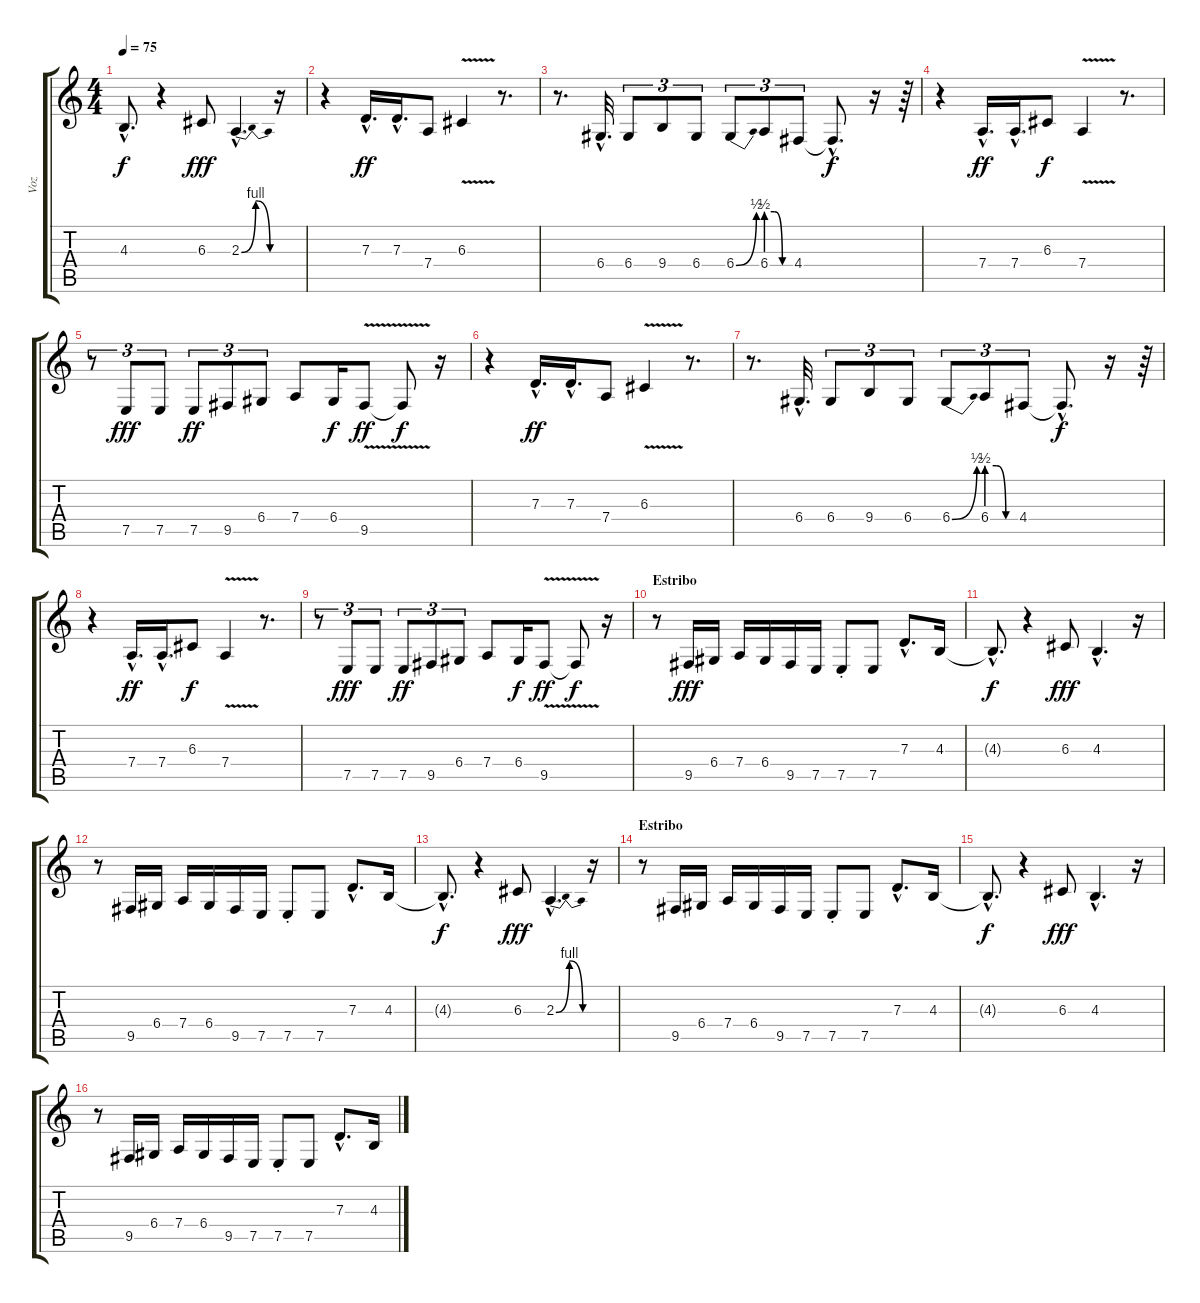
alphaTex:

\track ("Voz" "Voz") {instrument recorder}
\staff {score tabs}
\tuning (E4 B3 G3 D3 A2 E2) {hide}
\ts (4 4)
\tempo 75
\clef g2
\ks c
4.3{hac t}.8{d dy f} r.4 6.3.8{dy fff balance 0} 2.3{be (bendrelease 0 0 5 4 33 4 60 0) hac}.4{d} r.16 |
r.4{balance 5} 7.3{hac}.16{d dy ff} 7.3{hac}.16{d} 7.4.8 6.3{v}.4 r.8{d} |
r.8{d} 6.4{hac}.32{d} 6.4.8{tu (3 2)} 9.4.8{tu (3 2)} 6.4.8{tu (3 2)} 6.4{be (bend 0 0 60 2)}.8{tu (3 2)} 6.4{be (custom 0 2 20 2 40 0 60 0)}.8{tu (3 2)} 4.4.8{tu (3 2)} 4.4{hac t}.8{d dy f} r.16 r.64 |
r.4 7.4{hac}.16{d dy ff} 7.4{hac}.16{d} 6.3.8{dy f} 7.4{v}.4 r.8{d} |
r.8{tu (3 2) volume 16 balance 1} 7.5.8{tu (3 2) dy fff} 7.5.8{tu (3 2)} 7.5.8{tu (3 2) dy ff} 9.5.8{tu (3 2) volume 12 balance 5} 6.4.8{tu (3 2)} 7.4.8 6.4.16{dy f} 9.5{v}.8{dy ff} 9.5{t}.8{dy f} r.16 |
r.4 7.3{hac}.16{d dy ff} 7.3{hac}.16{d} 7.4.8 6.3{v}.4 r.8{d} |
r.8{d} 6.4{hac}.32{d} 6.4.8{tu (3 2)} 9.4.8{tu (3 2)} 6.4.8{tu (3 2)} 6.4{be (bend 0 0 60 2)}.8{tu (3 2)} 6.4{be (custom 0 2 20 2 40 0 60 0)}.8{tu (3 2)} 4.4.8{tu (3 2)} 4.4{hac t}.8{d dy f} r.16 r.64 |
r.4 7.4{hac}.16{d dy ff} 7.4{hac}.16{d} 6.3.8{dy f} 7.4{v}.4 r.8{d} |
r.8{tu (3 2) volume 16 balance 1} 7.5.8{tu (3 2) dy fff} 7.5.8{tu (3 2)} 7.5.8{tu (3 2) dy ff} 9.5.8{tu (3 2) volume 12 balance 5} 6.4.8{tu (3 2)} 7.4.8 6.4.16{dy f} 9.5{v}.8{dy ff} 9.5{t}.8{dy f} r.16 |
\section ("" "Estribo")
r.8 9.5.16{dy fff} 6.4.16 7.4.16 6.4.16 9.5.16 7.5.16 7.5{st}.8 7.5.8 7.3{hac}.8{d} 4.3.16 |
4.3{hac t}.8{d dy f} r.4 6.3.8{dy fff balance 0} 4.3{hac}.4{d} r.16 |
r.8{balance 5} 9.5.16 6.4.16 7.4.16 6.4.16 9.5.16 7.5.16 7.5{st}.8 7.5.8 7.3{hac}.8{d} 4.3.16 |
4.3{hac t}.8{d dy f} r.4 6.3.8{dy fff balance 0} 2.3{be (bendrelease 0 0 5 4 33 4 60 0) hac}.4{d} r.16 |
\section ("" "Estribo")
r.8{balance 5} 9.5.16 6.4.16 7.4.16 6.4.16 9.5.16 7.5.16 7.5{st}.8 7.5.8 7.3{hac}.8{d} 4.3.16 |
4.3{hac t}.8{d dy f} r.4 6.3.8{dy fff balance 0} 4.3{hac}.4{d} r.16 |
r.8{balance 5} 9.5.16 6.4.16 7.4.16 6.4.16 9.5.16 7.5.16 7.5{st}.8 7.5.8 7.3{hac}.8{d} 4.3.16
